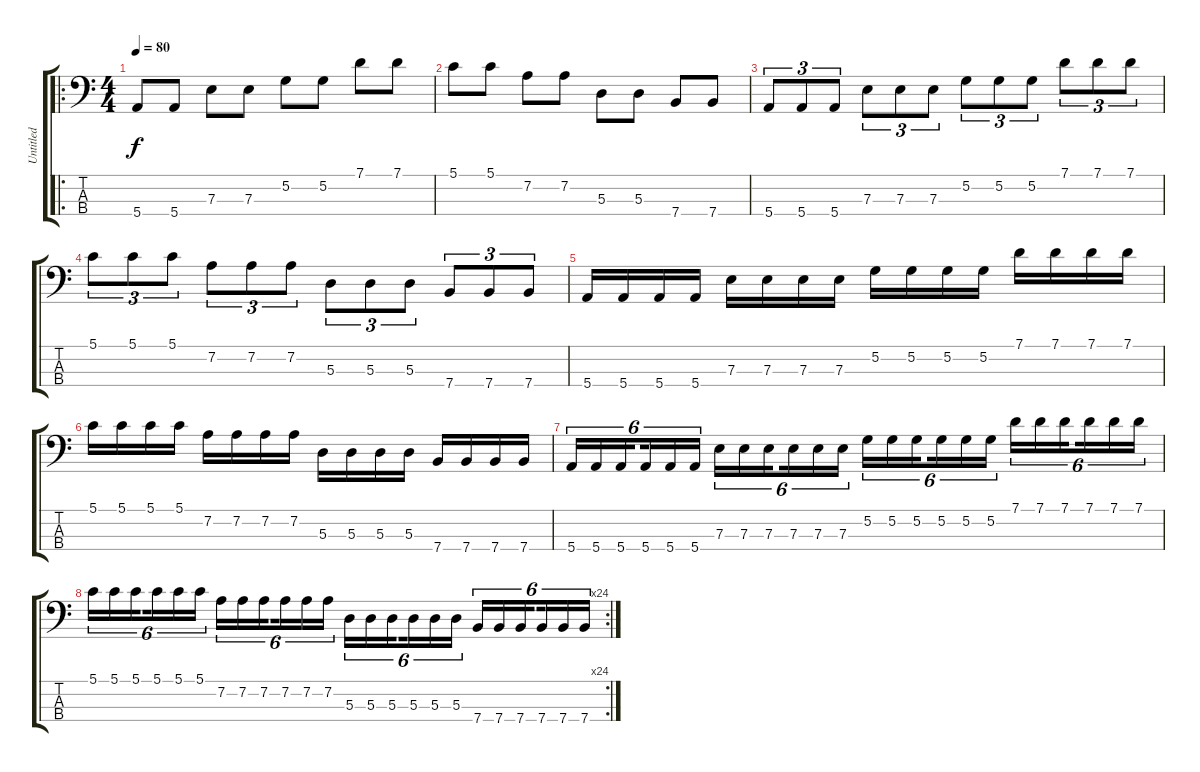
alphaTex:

\track ("Untitled" "Untitled") {instrument electricbassfinger}
\staff {score tabs}
\tuning (G2 D2 A1 E1) {hide}
\ro
\ts (4 4)
\tempo 80
\clef f4
\ks c
5.4.8{dy f instrument electricbassfinger} 5.4.8 7.3.8 7.3.8 5.2.8 5.2.8 7.1.8 7.1.8 |
5.1.8 5.1.8 7.2.8 7.2.8 5.3.8 5.3.8 7.4.8 7.4.8 |
5.4.8{tu (3 2)} 5.4.8{tu (3 2)} 5.4.8{tu (3 2)} 7.3.8{tu (3 2)} 7.3.8{tu (3 2)} 7.3.8{tu (3 2)} 5.2.8{tu (3 2)} 5.2.8{tu (3 2)} 5.2.8{tu (3 2)} 7.1.8{tu (3 2)} 7.1.8{tu (3 2)} 7.1.8{tu (3 2)} |
5.1.8{tu (3 2)} 5.1.8{tu (3 2)} 5.1.8{tu (3 2)} 7.2.8{tu (3 2)} 7.2.8{tu (3 2)} 7.2.8{tu (3 2)} 5.3.8{tu (3 2)} 5.3.8{tu (3 2)} 5.3.8{tu (3 2)} 7.4.8{tu (3 2)} 7.4.8{tu (3 2)} 7.4.8{tu (3 2)} |
5.4.16 5.4.16 5.4.16 5.4.16 7.3.16 7.3.16 7.3.16 7.3.16 5.2.16 5.2.16 5.2.16 5.2.16 7.1.16 7.1.16 7.1.16 7.1.16 |
5.1.16 5.1.16 5.1.16 5.1.16 7.2.16 7.2.16 7.2.16 7.2.16 5.3.16 5.3.16 5.3.16 5.3.16 7.4.16 7.4.16 7.4.16 7.4.16 |
5.4.16{tu (6 4)} 5.4.16{tu (6 4)} 5.4.16{tu (6 4) beam splitsecondary} 5.4.16{tu (6 4)} 5.4.16{tu (6 4)} 5.4.16{tu (6 4)} 7.3.16{tu (6 4)} 7.3.16{tu (6 4)} 7.3.16{tu (6 4) beam splitsecondary} 7.3.16{tu (6 4)} 7.3.16{tu (6 4)} 7.3.16{tu (6 4)} 5.2.16{tu (6 4)} 5.2.16{tu (6 4)} 5.2.16{tu (6 4) beam splitsecondary} 5.2.16{tu (6 4)} 5.2.16{tu (6 4)} 5.2.16{tu (6 4)} 7.1.16{tu (6 4)} 7.1.16{tu (6 4)} 7.1.16{tu (6 4) beam splitsecondary} 7.1.16{tu (6 4)} 7.1.16{tu (6 4)} 7.1.16{tu (6 4)} |
\rc 24
5.1.16{tu (6 4)} 5.1.16{tu (6 4)} 5.1.16{tu (6 4) beam splitsecondary} 5.1.16{tu (6 4)} 5.1.16{tu (6 4)} 5.1.16{tu (6 4)} 7.2.16{tu (6 4)} 7.2.16{tu (6 4)} 7.2.16{tu (6 4) beam splitsecondary} 7.2.16{tu (6 4)} 7.2.16{tu (6 4)} 7.2.16{tu (6 4)} 5.3.16{tu (6 4)} 5.3.16{tu (6 4)} 5.3.16{tu (6 4) beam splitsecondary} 5.3.16{tu (6 4)} 5.3.16{tu (6 4)} 5.3.16{tu (6 4)} 7.4.16{tu (6 4)} 7.4.16{tu (6 4)} 7.4.16{tu (6 4) beam splitsecondary} 7.4.16{tu (6 4)} 7.4.16{tu (6 4)} 7.4.16{tu (6 4)}
